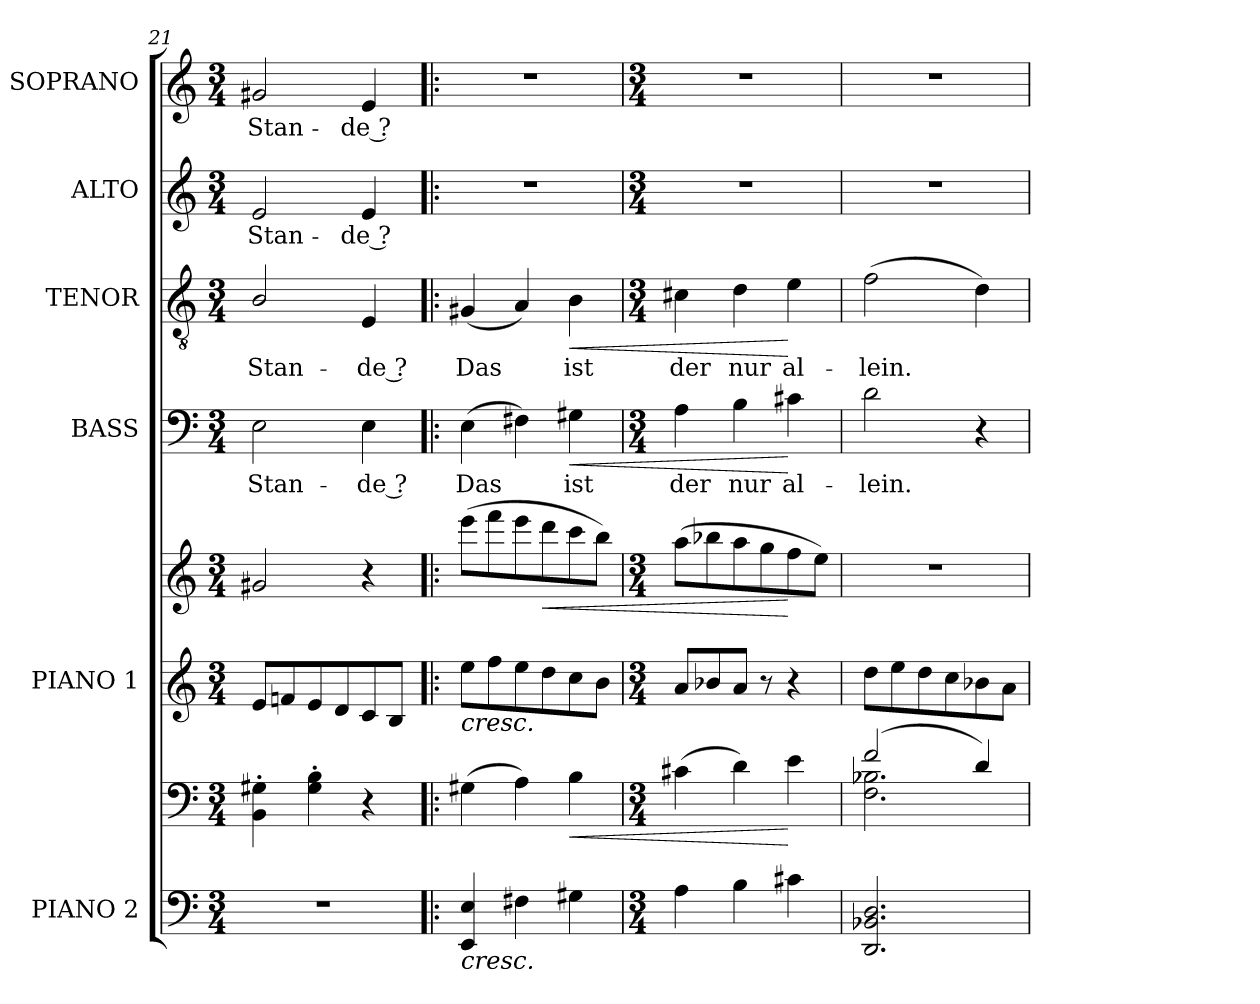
**kern	**kern	**dynam	**kern	**kern	**dynam	**kern	**text	**dynam	**kern	**text	**dynam	**kern	**text	**kern	**text
*part6	*part6	*part6	*part5	*part5	*part5	*part4	*part4	*part4	*part3	*part3	*part3	*part2	*part2	*part1	*part1
*staff8	*staff7	*staff7/8	*staff6	*staff5	*staff5/6	*staff4	*staff4	*staff4	*staff3	*staff3	*staff3	*staff2	*staff2	*staff1	*staff1
*I"PIANO 2	*	*	*I"PIANO 1	*	*	*I"BASS	*	*	*I"TENOR	*	*	*I"ALTO	*	*I"SOPRANO	*
*I'P 2	*	*	*I'P 1	*	*	*I'B.	*	*	*I'T.	*	*	*I'A.	*	*I'S.	*
*clefF4	*clefF4	*	*clefG2	*clefG2	*	*clefF4	*	*	*clefGv2	*	*	*clefG2	*	*clefG2	*
*	*	*	*	*	*	*	*	*	*ITrd7c12	*	*	*	*	*	*
*k[]	*k[]	*	*k[]	*k[]	*	*k[]	*	*	*k[]	*	*	*k[]	*	*k[]	*
*C:	*C:	*	*C:	*C:	*	*C:	*	*	*C:	*	*	*C:	*	*C:	*
*M3/4	*M3/4	*	*M3/4	*M3/4	*	*M3/4	*	*	*M3/4	*	*	*M3/4	*	*M3/4	*
=21	=21	=21	=21	=21	=21	=21	=21	=21	=21	=21	=21	=21	=21	=21	=21
!LO:N:vis=1	!	!	!	!	!	!	!	!	!	!	!	!	!	!	!
!	!	!	!	!	!	!	!LO:LY:b:color=#000000	!	!	!	!	!	!	!	!
!	!	!	!	!	!	!	!	!	!	!LO:LY:b:color=#000000	!	!	!	!	!
!	!	!	!	!	!	!	!	!	!	!	!	!	!LO:LY:b:color=#000000	!	!
!	!	!	!	!	!	!	!	!	!	!	!	!	!	!	!LO:LY:b:color=#000000
2.r	4BBi\' 4G#Xi'	.	8ei/L	2g#Xi/	.	2Ei\	Stan-	.	2BBi/	Stan-	.	2ei/	Stan-	2g#Xi/	Stan-
.	.	.	8fni/	.	.	.	.	.	.	.	.	.	.	.	.
.	4G#i\' 4Bi'	.	8ei/	.	.	.	.	.	.	.	.	.	.	.	.
.	.	.	8di/	.	.	.	.	.	.	.	.	.	.	.	.
!	!	!	!	!	!	!	!LO:LY:b:color=#000000	!	!	!	!	!	!	!	!
!	!	!	!	!	!	!	!	!	!	!LO:LY:b:color=#000000	!	!	!	!	!
!	!	!	!	!	!	!	!	!	!	!	!	!	!LO:LY:b:color=#000000	!	!
!	!	!	!	!	!	!	!	!	!	!	!	!	!	!	!LO:LY:b:color=#000000
.	4r	.	8ci/	4r	.	4Ei\	-de ?	.	4EEi/	-de ?	.	4ei/	-de ?	4ei/	-de ?
.	.	.	8Bi/J	.	.	.	.	.	.	.	.	.	.	.	.
=22!|:	=22!|:	=22!|:	=22!|:	=22!|:	=22!|:	=22!|:	=22!|:	=22!|:	=22!|:	=22!|:	=22!|:	=22!|:	=22!|:	=22!|:	=22!|:
!	!	!LO:HP:b=2	!	!	!LO:HP:b=2	!	!	!	!	!	!	!	!	!	!
!	!	!	!	!	!	!	!LO:LY:b:color=#000000	!	!	!	!	!	!	!	!
!	!	!	!	!	!	!	!	!	!	!LO:LY:b:color=#000000	!	!LO:N:vis=1	!	!LO:N:vis=1	!
4EEi/ 4Ei	(4G#Xi\	<	8eei\L	(8eeei\L	<	(4Ei\	Das	.	(4GG#Xi/	Das	.	2.r	.	2.r	.
.	.	.	8ffi\	8fffi\	.	.	.	.	.	.	.	.	.	.	.
4F#Xi\	4Ai\)	.	8eei\	8eeei\	.	4F#Xi\)	.	.	4AAi/)	.	.	.	.	.	.
!	!	!	!	!	!LO:HP:b	!	!	!	!	!	!	!	!	!	!
.	.	.	8ddi\	8dddi\	<	.	.	.	.	.	.	.	.	.	.
!	!	!LO:HP:b	!	!	!	!	!	!	!	!	!	!	!	!	!
!	!	!	!	!	!	!	!LO:LY:b:color=#000000	!LO:HP:b	!	!	!	!	!	!	!
!	!	!	!	!	!	!	!	!	!	!LO:LY:b:color=#000000	!LO:HP:b	!	!	!	!
4G#Xi\	4Bi\	<	8cci\	8ccci\	.	4G#Xi\	ist	<	4BBi\	ist	<	.	.	.	.
.	.	.	8bi\J	8bbi\J)	.	.	.	.	.	.	.	.	.	.	.
=23	=23	=23	=23	=23	=23	=23	=23	=23	=23	=23	=23	=23	=23	=23	=23
*M3/4	*M3/4	*	*M3/4	*M3/4	*	*M3/4	*	*	*M3/4	*	*	*M3/4	*	*M3/4	*
!	!	!	!	!	!	!	!LO:LY:b:color=#000000	!	!	!	!	!	!	!	!
!	!	!	!	!	!	!	!	!	!	!LO:LY:b:color=#000000	!	!LO:N:vis=1	!	!LO:N:vis=1	!
4Ai\	(4c#Xi\	.	8ai/L	(8aai\L	.	4Ai\	der	.	4C#Xi\	der	.	2.r	.	2.r	.
.	.	.	8b-Xi/	8bb-Xi\	.	.	.	.	.	.	.	.	.	.	.
!	!	!	!	!	!	!	!LO:LY:b:color=#000000	!	!	!	!	!	!	!	!
!	!	!	!	!	!	!	!	!	!	!LO:LY:b:color=#000000	!	!	!	!	!
4Bi\	4di\)	.	8ai/J	8aai\	.	4Bi\	nur	.	4Di\	nur	.	.	.	.	.
.	.	.	8r	8ggi\	.	.	.	.	.	.	.	.	.	.	.
!	!	!	!	!	!	!	!LO:LY:b:color=#000000	!	!	!	!	!	!	!	!
!	!	!	!	!	!	!	!	!	!	!LO:LY:b:color=#000000	!	!	!	!	!
4c#Xi\	4ei\	[	4r	8ffi\	[	4c#Xi\	al-	[	4Ei\	al-	[	.	.	.	.
.	.	.	.	8eei\J)	.	.	.	.	.	.	.	.	.	.	.
.	.	[	.	.	[	.	.	.	.	.	.	.	.	.	.
=24	=24	=24	=24	=24	=24	=24	=24	=24	=24	=24	=24	=24	=24	=24	=24
*	*^	*	*	*	*	*	*	*	*	*	*	*	*	*	*
!	!	!	!	!	!LO:N:vis=1	!	!	!	!	!	!	!	!	!	!	!
!	!	!	!	!	!	!	!	!LO:LY:b:color=#000000	!	!	!	!	!	!	!	!
!	!	!	!	!	!	!	!	!	!	!	!LO:LY:b:color=#000000	!	!LO:N:vis=1	!	!LO:N:vis=1	!
2.DDi/ 2.BB-Xi 2.Di	(2fi/	2.Fi\ 2.B-Xi	.	8ddi\L	2.r	.	2di\	-lein.	.	(2Fi\	-lein.	.	2.r	.	2.r	.
.	.	.	.	8eei\	.	.	.	.	.	.	.	.	.	.	.	.
.	.	.	.	8ddi\	.	.	.	.	.	.	.	.	.	.	.	.
.	.	.	.	8cci\	.	.	.	.	.	.	.	.	.	.	.	.
.	4di/)	.	.	8b-Xi\	.	.	4r	.	.	4Di\)	.	.	.	.	.	.
.	.	.	.	8ai\J	.	.	.	.	.	.	.	.	.	.	.	.
*	*v	*v	*	*	*	*	*	*	*	*	*	*	*	*	*	*
=	=	=	=	=	=	=	=	=	=	=	=	=	=	=	=
*-	*-	*-	*-	*-	*-	*-	*-	*-	*-	*-	*-	*-	*-	*-	*-
